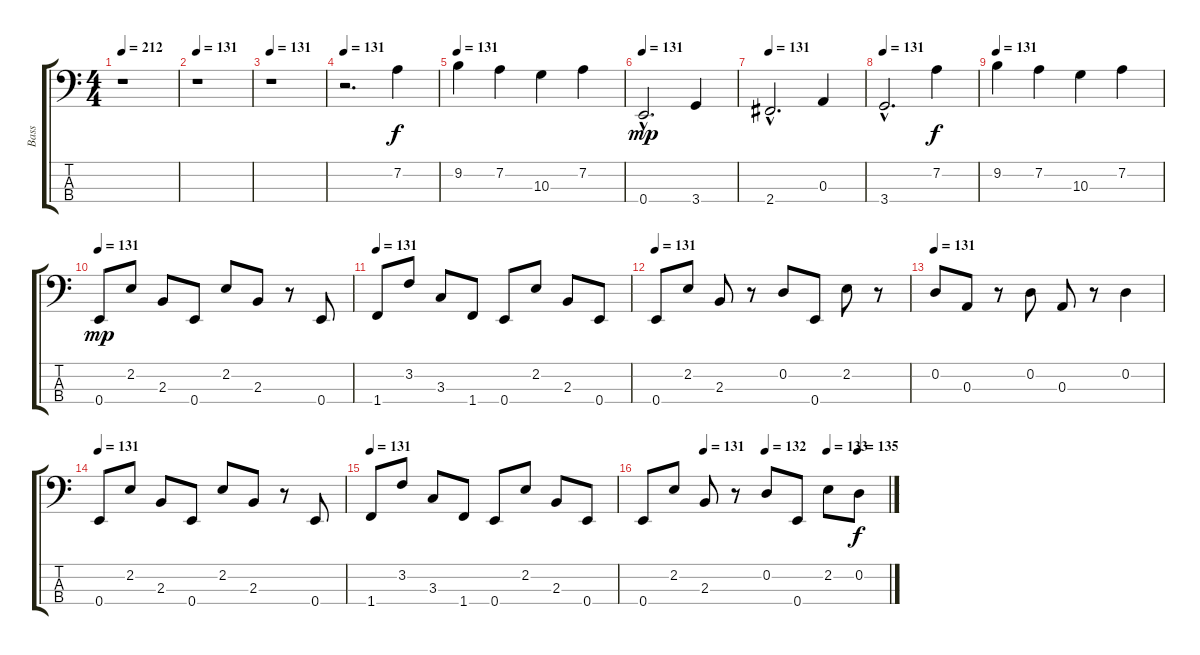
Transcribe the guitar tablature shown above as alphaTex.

\track ("Bass" "Bass") {instrument electricbassfinger}
\staff {score tabs}
\tuning (G2 D2 A1 E1) {hide}
\ts (4 4)
\tempo 212
\tempo 131
\tempo 212
\clef f4
\ks c
r.1{dy f instrument electricbassfinger} |
\tempo 131
r.1 |
\tempo 131
r.1 |
\tempo 131
r.2{d} 7.2.4 |
\tempo 131
9.2.4 7.2.4 10.3.4 7.2.4 |
\tempo 131
0.4{hac}.2{d dy mp} 3.4.4 |
\tempo 131
2.4{hac}.2{d} 0.3.4 |
\tempo 131
3.4{hac}.2{d} 7.2.4{dy f} |
\tempo 131
9.2.4 7.2.4 10.3.4 7.2.4 |
\tempo 131
0.4.8{dy mp} 2.2.8 2.3.8 0.4.8 2.2.8 2.3.8 r.8 0.4.8 |
\tempo 131
1.4.8 3.2.8 3.3.8 1.4.8 0.4.8 2.2.8 2.3.8 0.4.8 |
\tempo 131
0.4.8 2.2.8 2.3.8 r.8 0.2.8 0.4.8 2.2.8 r.8 |
\tempo 131
0.2.8 0.3.8 r.8 0.2.8 0.3.8 r.8 0.2.4 |
\tempo 131
0.4.8 2.2.8 2.3.8 0.4.8 2.2.8 2.3.8 r.8 0.4.8 |
\tempo 131
1.4.8 3.2.8 3.3.8 1.4.8 0.4.8 2.2.8 2.3.8 0.4.8 |
\tempo (131 0.25)
\tempo (132 0.5)
\tempo (133 0.75)
\tempo (135 0.875)
0.4.8 2.2.8 2.3.8 r.8 0.2.8 0.4.8 2.2.8 0.2.8{dy f}
